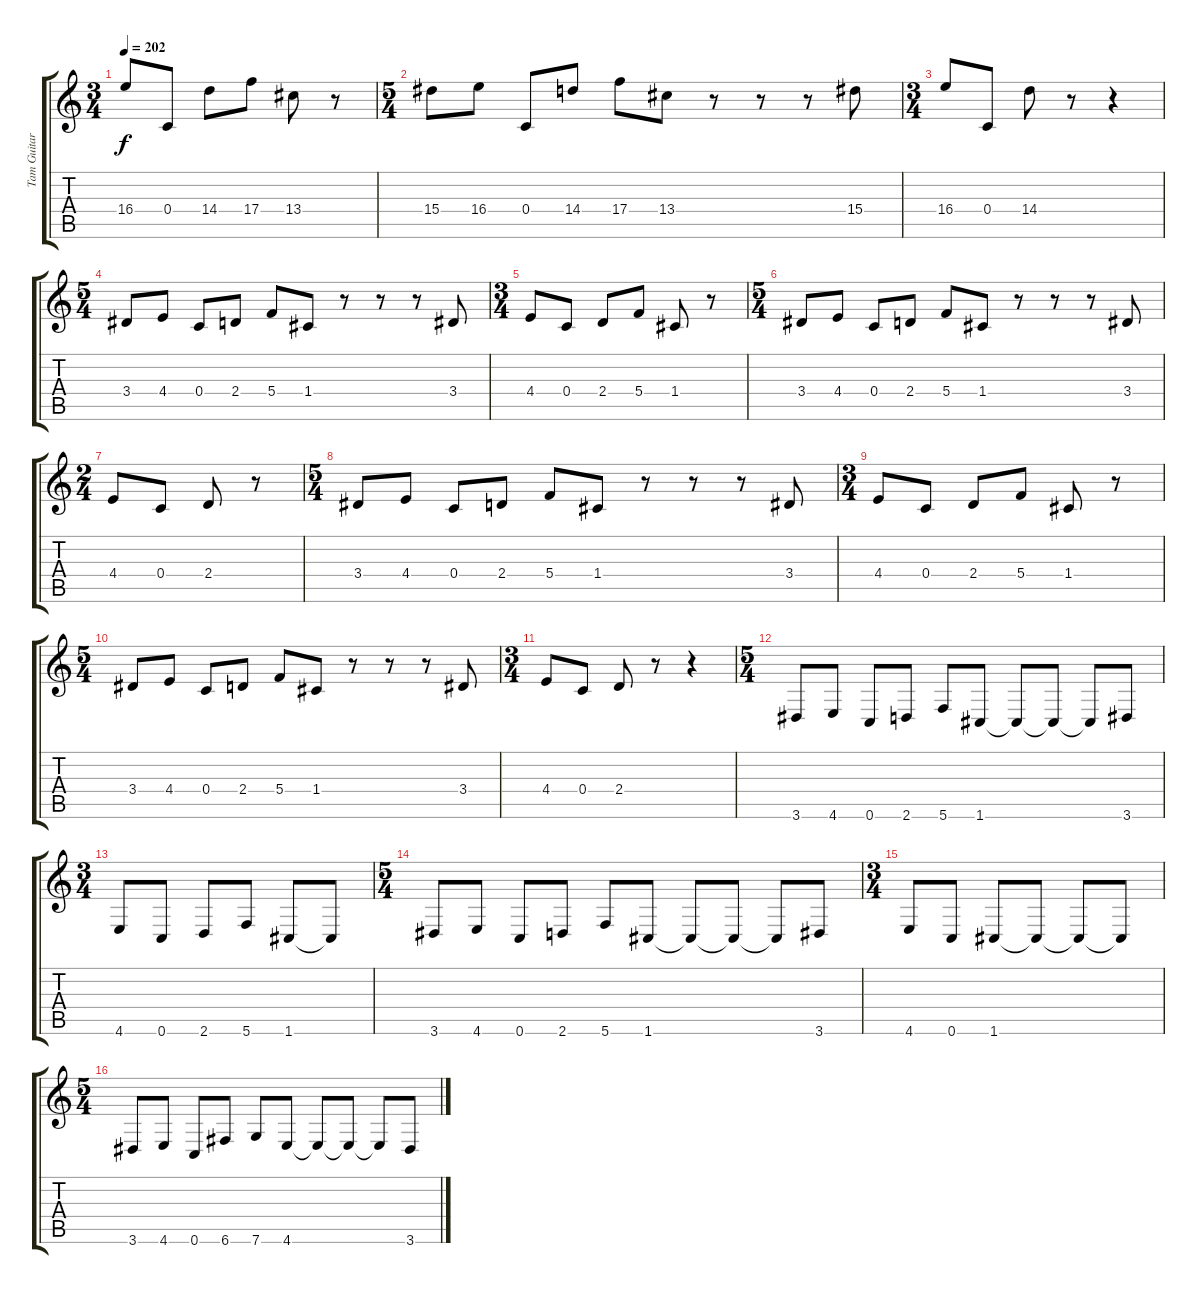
\track ("Tam Guitar" "Tam Guitar") {instrument overdrivenguitar}
\staff {score tabs}
\tuning (D4 A3 F3 C3 G2 C2) {hide}
\ts (3 4)
\tempo 202
\clef g2
\ks c
16.4.8{dy f} 0.4.8 14.4.8 17.4.8 13.4.8 r.8 |
\ts (5 4)
15.4.8 16.4.8 0.4.8 14.4.8 17.4.8 13.4.8 r.8 r.8 r.8 15.4.8 |
\ts (3 4)
16.4.8 0.4.8 14.4.8 r.8 r.4 |
\ts (5 4)
3.4.8 4.4.8 0.4.8 2.4.8 5.4.8 1.4.8 r.8 r.8 r.8 3.4.8 |
\ts (3 4)
4.4.8 0.4.8 2.4.8 5.4.8 1.4.8 r.8 |
\ts (5 4)
3.4.8 4.4.8 0.4.8 2.4.8 5.4.8 1.4.8 r.8 r.8 r.8 3.4.8 |
\ts (2 4)
4.4.8 0.4.8 2.4.8 r.8 |
\ts (5 4)
3.4.8 4.4.8 0.4.8 2.4.8 5.4.8 1.4.8 r.8 r.8 r.8 3.4.8 |
\ts (3 4)
4.4.8 0.4.8 2.4.8 5.4.8 1.4.8 r.8 |
\ts (5 4)
3.4.8 4.4.8 0.4.8 2.4.8 5.4.8 1.4.8 r.8 r.8 r.8 3.4.8 |
\ts (3 4)
4.4.8 0.4.8 2.4.8 r.8 r.4 |
\ts (5 4)
3.6.8 4.6.8 0.6.8 2.6.8 5.6.8 1.6.8 1.6{t}.8 1.6{t}.8 1.6{t}.8 3.6.8 |
\ts (3 4)
4.6.8 0.6.8 2.6.8 5.6.8 1.6.8 1.6{t}.8 |
\ts (5 4)
3.6.8 4.6.8 0.6.8 2.6.8 5.6.8 1.6.8 1.6{t}.8 1.6{t}.8 1.6{t}.8 3.6.8 |
\ts (3 4)
4.6.8 0.6.8 1.6.8 1.6{t}.8 1.6{t}.8 1.6{t}.8 |
\ts (5 4)
3.6.8 4.6.8 0.6.8 6.6.8 7.6.8 4.6.8 4.6{t}.8 4.6{t}.8 4.6{t}.8 3.6.8
